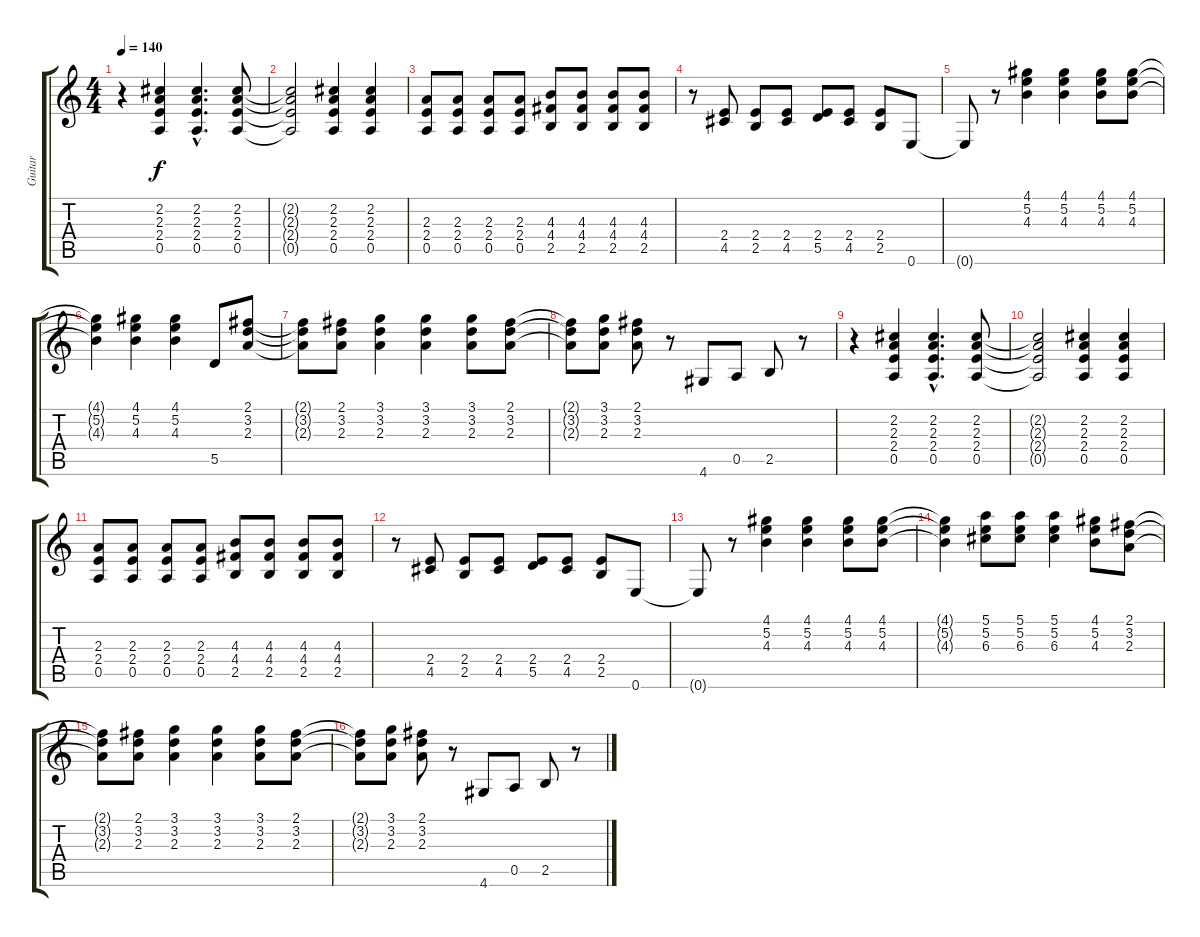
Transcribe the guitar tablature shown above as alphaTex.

\track ("Guitar" "Guitar") {instrument overdrivenguitar}
\staff {score tabs}
\tuning (E4 B3 G3 D3 A2 E2) {hide}
\ts (4 4)
\tempo 140
\clef g2
\ks c
r.4{dy f} (2.2 2.3 2.4 0.5).4 (2.2{hac} 2.3{hac} 2.4{hac} 0.5{hac}).4{d} (2.2 2.3 2.4 0.5).8 |
(2.2{t} 2.3{t} 2.4{t} 0.5{t}).2 (2.2 2.3 2.4 0.5).4 (2.2 2.3 2.4 0.5).4 |
(2.3 2.4 0.5).8 (2.3 2.4 0.5).8 (2.3 2.4 0.5).8 (2.3 2.4 0.5).8 (4.3 4.4 2.5).8 (4.3 4.4 2.5).8 (4.3 4.4 2.5).8 (4.3 4.4 2.5).8 |
r.8 (2.4 4.5).8 (2.4 2.5).8 (2.4 4.5).8 (2.4 5.5).8 (2.4 4.5).8 (2.4 2.5).8 0.6.8 |
0.6{t}.8 r.8 (4.1 5.2 4.3).4 (4.1 5.2 4.3).4 (4.1 5.2 4.3).8 (4.1 5.2 4.3).8 |
(4.1{t} 5.2{t} 4.3{t}).4 (4.1 5.2 4.3).4 (4.1 5.2 4.3).4 5.5.8 (2.1 3.2 2.3).8 |
(2.1{t} 3.2{t} 2.3{t}).8 (2.1 3.2 2.3).8 (3.1 3.2 2.3).4 (3.1 3.2 2.3).4 (3.1 3.2 2.3).8 (2.1 3.2 2.3).8 |
(2.1{t} 3.2{t} 2.3{t}).8 (3.1 3.2 2.3).8 (2.1 3.2 2.3).8 r.8 4.6.8 0.5.8 2.5.8 r.8 |
r.4 (2.2 2.3 2.4 0.5).4 (2.2{hac} 2.3{hac} 2.4{hac} 0.5{hac}).4{d} (2.2 2.3 2.4 0.5).8 |
(2.2{t} 2.3{t} 2.4{t} 0.5{t}).2 (2.2 2.3 2.4 0.5).4 (2.2 2.3 2.4 0.5).4 |
(2.3 2.4 0.5).8 (2.3 2.4 0.5).8 (2.3 2.4 0.5).8 (2.3 2.4 0.5).8 (4.3 4.4 2.5).8 (4.3 4.4 2.5).8 (4.3 4.4 2.5).8 (4.3 4.4 2.5).8 |
r.8 (2.4 4.5).8 (2.4 2.5).8 (2.4 4.5).8 (2.4 5.5).8 (2.4 4.5).8 (2.4 2.5).8 0.6.8 |
0.6{t}.8 r.8 (4.1 5.2 4.3).4 (4.1 5.2 4.3).4 (4.1 5.2 4.3).8 (4.1 5.2 4.3).8 |
(4.1{t} 5.2{t} 4.3{t}).4 (5.1 5.2 6.3).8 (5.1 5.2 6.3).8 (5.1 5.2 6.3).4 (4.1 5.2 4.3).8 (2.1 3.2 2.3).8 |
(2.1{t} 3.2{t} 2.3{t}).8 (2.1 3.2 2.3).8 (3.1 3.2 2.3).4 (3.1 3.2 2.3).4 (3.1 3.2 2.3).8 (2.1 3.2 2.3).8 |
(2.1{t} 3.2{t} 2.3{t}).8 (3.1 3.2 2.3).8 (2.1 3.2 2.3).8 r.8 4.6.8 0.5.8 2.5.8 r.8
